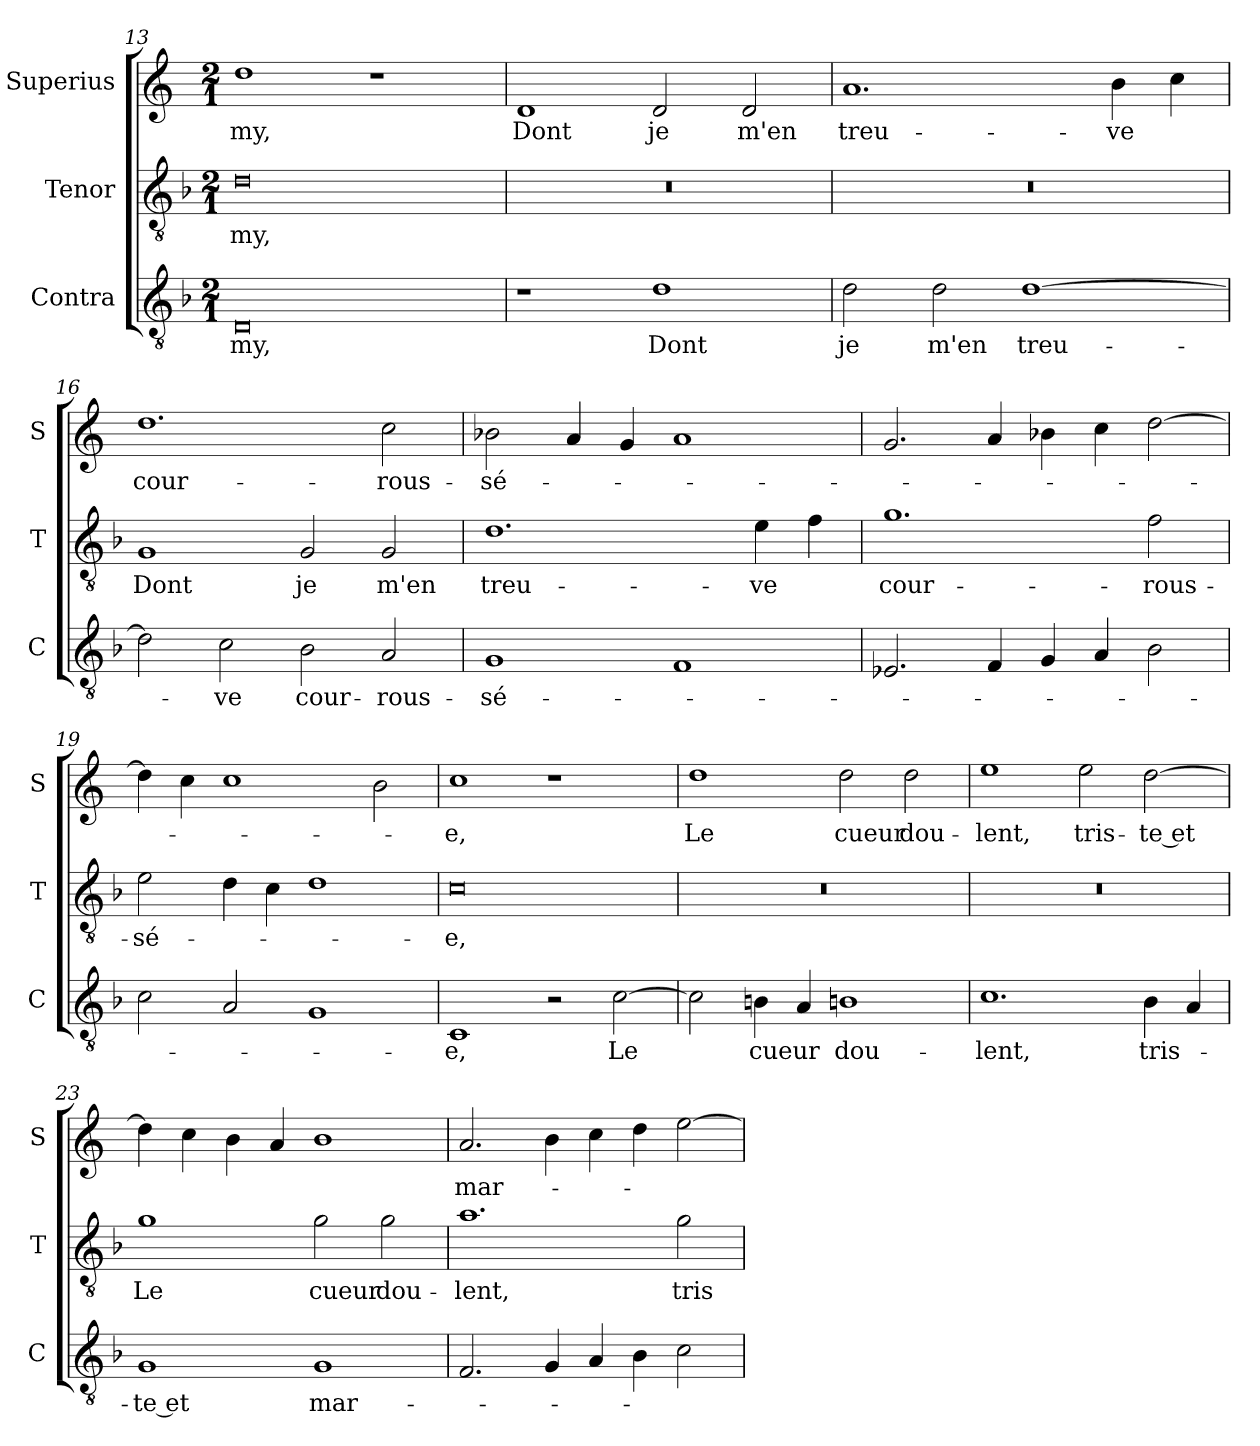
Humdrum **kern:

**kern	**text	**kern	**text	**kern	**text
*part3	*part3	*part2	*part2	*part1	*part1
*staff3	*staff3	*staff2	*staff2	*staff1	*staff1
*I"Contra	*	*I"Tenor	*	*I"Superius	*
*I'C	*	*I'T	*	*I'S	*
*clefGv2	*	*clefGv2	*	*clefG2	*
*k[b-]	*	*k[b-]	*	*k[]	*
*M2/1	*	*M2/1	*	*M2/1	*
=13	=13	=13	=13	=13	=13
0D	-my,	0d	-my,	1dd	-my,
.	.	.	.	1r	.
=14	=14	=14	=14	=14	=14
1r	.	0r	.	1d	Dont
1d	Dont	.	.	2d/	je
.	.	.	.	2d/	m'en
=15	=15	=15	=15	=15	=15
2d\	je	0r	.	1.a	treu-
2d\	m'en	.	.	.	.
[1d	treu-	.	.	.	.
.	.	.	.	4b\	-ve
.	.	.	.	4cc\	.
=16	=16	=16	=16	=16	=16
2d\]	.	1G	Dont	1.dd	cour-
2c\	-ve	.	.	.	.
2B-\	cour-	2G/	je	.	.
2A	-rous-	2G/	m'en	2cc\	-rous-
=17	=17	=17	=17	=17	=17
1G	-sé-	1.d	treu-	2b-X\	-sé-
.	.	.	.	4a/	.
.	.	.	.	4g/	.
1F	.	.	.	1a	.
.	.	4e\	ve	.	.
.	.	4f\	.	.	.
=18	=18	=18	=18	=18	=18
2.E-X	.	1.g	cour-	2.g/	.
4F	.	.	.	4a/	.
4G	.	.	.	4b-X\	.
4A	.	.	.	4cc\	.
2B-\	.	2f\	-rous-	[2dd\	.
=19	=19	=19	=19	=19	=19
2c\	.	2e\	-sé-	4dd\]	.
.	.	.	.	4cc\	.
2A	.	4d\	.	1cc	.
.	.	4c\	.	.	.
1G	.	1d	.	.	.
.	.	.	.	2b\	.
=20	=20	=20	=20	=20	=20
1C	-e,	0c	-e,	1cc	-e,
2r	.	.	.	1r	.
[2c\	Le	.	.	.	.
=21	=21	=21	=21	=21	=21
2c\]	.	0r	.	1dd	Le
4Bn\	cueur	.	.	.	.
4A	.	.	.	.	.
1Bn	dou-	.	.	2dd\	cueur
.	.	.	.	2dd\	dou-
=22	=22	=22	=22	=22	=22
1.c	-lent,	0r	.	1ee	-lent,
.	.	.	.	2ee\	tris-
4B-\	tris-	.	.	[2dd\	te et
4A	.	.	.	.	.
=23	=23	=23	=23	=23	=23
1G	-te et	1g	Le	4dd\]	.
.	.	.	.	4cc\	.
.	.	.	.	4b\	.
.	.	.	.	4a/	.
1G	mar-	2g\	cueur	1b	.
.	.	2g\	dou-	.	.
=24	=24	=24	=24	=24	=24
2.F	.	1.a	-lent,	2.a/	mar-
4G	.	.	.	4b\	.
4A	.	.	.	4cc\	.
4B-\	.	.	.	4dd\	.
2c\	.	2g\	tris-	[2ee\	.
=	=	=	=	=	=
*-	*-	*-	*-	*-	*-
